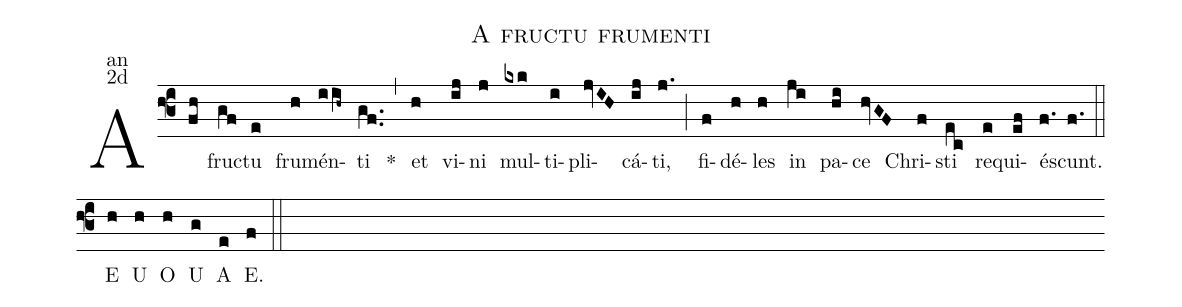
name:A fructu frumenti;
office-part:an;
mode:2d;
%%
(f3) A(fh) fru(gf)ctu(e) fru(h)mén(iih~)ti(gf..) <sp>*</sp>(,) et(h) vi(ij)ni(j) mul(kxk)ti(i)pli(jvIH)cá(ij)ti,(j.) (;)
fi(f)dé(h)les(h) in(ji) pa(hi)ce(hvGF) Chri(f)sti(ec) re(e)qui(ef)é(f.)scunt.(f.) (::)
<eu>E(h) U(h) O(h) U(g) A(e) E.(f) </eu>(::)
